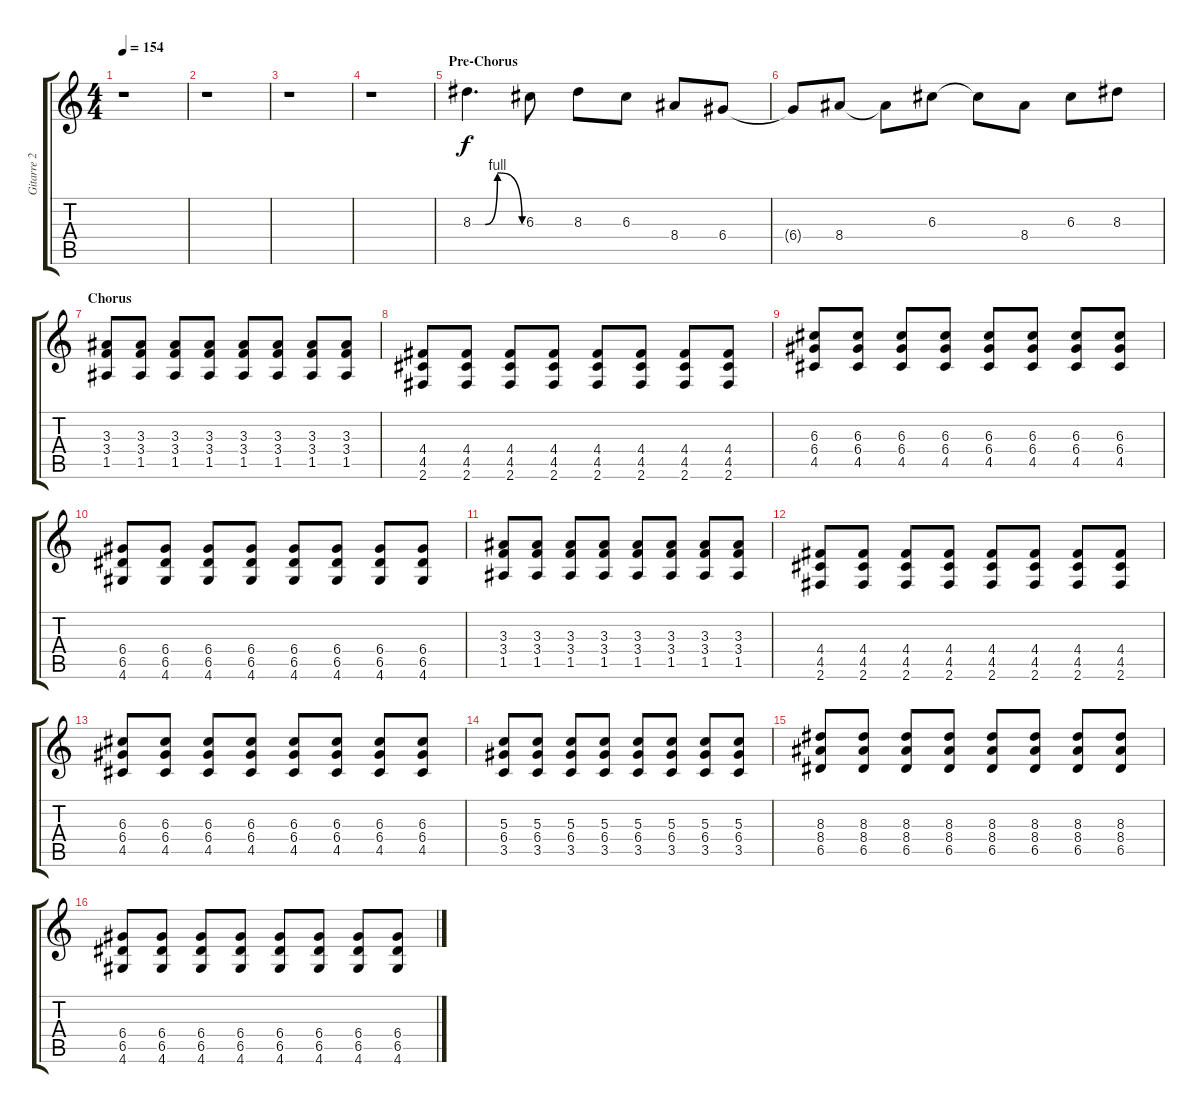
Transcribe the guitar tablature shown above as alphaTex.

\track ("Gitarre 2" "Gitarre 2") {instrument distortionguitar}
\staff {score tabs}
\tuning (E4 B3 G3 D3 A2 E2) {hide}
\ts (4 4)
\tempo 154
\clef g2
\ks c
r.1{dy f} |
r.1 |
r.1 |
r.1 |
\section ("" "Pre-Chorus")
8.3{be (custom 0 0 15 0 30 4 60 0)}.4{d} 6.3.8 8.3.8 6.3.8 8.4.8 6.4.8 |
6.4{t}.8 8.4.8 8.4{t}.8 6.3.8 6.3{t}.8 8.4.8 6.3.8 8.3.8 |
\section ("" "Chorus")
(3.3 3.4 1.5).8 (3.3 3.4 1.5).8 (3.3 3.4 1.5).8 (3.3 3.4 1.5).8 (3.3 3.4 1.5).8 (3.3 3.4 1.5).8 (3.3 3.4 1.5).8 (3.3 3.4 1.5).8 |
(4.4 4.5 2.6).8 (4.4 4.5 2.6).8 (4.4 4.5 2.6).8 (4.4 4.5 2.6).8 (4.4 4.5 2.6).8 (4.4 4.5 2.6).8 (4.4 4.5 2.6).8 (4.4 4.5 2.6).8 |
(6.3 6.4 4.5).8 (6.3 6.4 4.5).8 (6.3 6.4 4.5).8 (6.3 6.4 4.5).8 (6.3 6.4 4.5).8 (6.3 6.4 4.5).8 (6.3 6.4 4.5).8 (6.3 6.4 4.5).8 |
(6.4 6.5 4.6).8 (6.4 6.5 4.6).8 (6.4 6.5 4.6).8 (6.4 6.5 4.6).8 (6.4 6.5 4.6).8 (6.4 6.5 4.6).8 (6.4 6.5 4.6).8 (6.4 6.5 4.6).8 |
(3.3 3.4 1.5).8 (3.3 3.4 1.5).8 (3.3 3.4 1.5).8 (3.3 3.4 1.5).8 (3.3 3.4 1.5).8 (3.3 3.4 1.5).8 (3.3 3.4 1.5).8 (3.3 3.4 1.5).8 |
(4.4 4.5 2.6).8 (4.4 4.5 2.6).8 (4.4 4.5 2.6).8 (4.4 4.5 2.6).8 (4.4 4.5 2.6).8 (4.4 4.5 2.6).8 (4.4 4.5 2.6).8 (4.4 4.5 2.6).8 |
(6.3 6.4 4.5).8 (6.3 6.4 4.5).8 (6.3 6.4 4.5).8 (6.3 6.4 4.5).8 (6.3 6.4 4.5).8 (6.3 6.4 4.5).8 (6.3 6.4 4.5).8 (6.3 6.4 4.5).8 |
(5.3 6.4 3.5).8 (5.3 6.4 3.5).8 (5.3 6.4 3.5).8 (5.3 6.4 3.5).8 (5.3 6.4 3.5).8 (5.3 6.4 3.5).8 (5.3 6.4 3.5).8 (5.3 6.4 3.5).8 |
(8.3 8.4 6.5).8 (8.3 8.4 6.5).8 (8.3 8.4 6.5).8 (8.3 8.4 6.5).8 (8.3 8.4 6.5).8 (8.3 8.4 6.5).8 (8.3 8.4 6.5).8 (8.3 8.4 6.5).8 |
(6.4 6.5 4.6).8 (6.4 6.5 4.6).8 (6.4 6.5 4.6).8 (6.4 6.5 4.6).8 (6.4 6.5 4.6).8 (6.4 6.5 4.6).8 (6.4 6.5 4.6).8 (6.4 6.5 4.6).8
